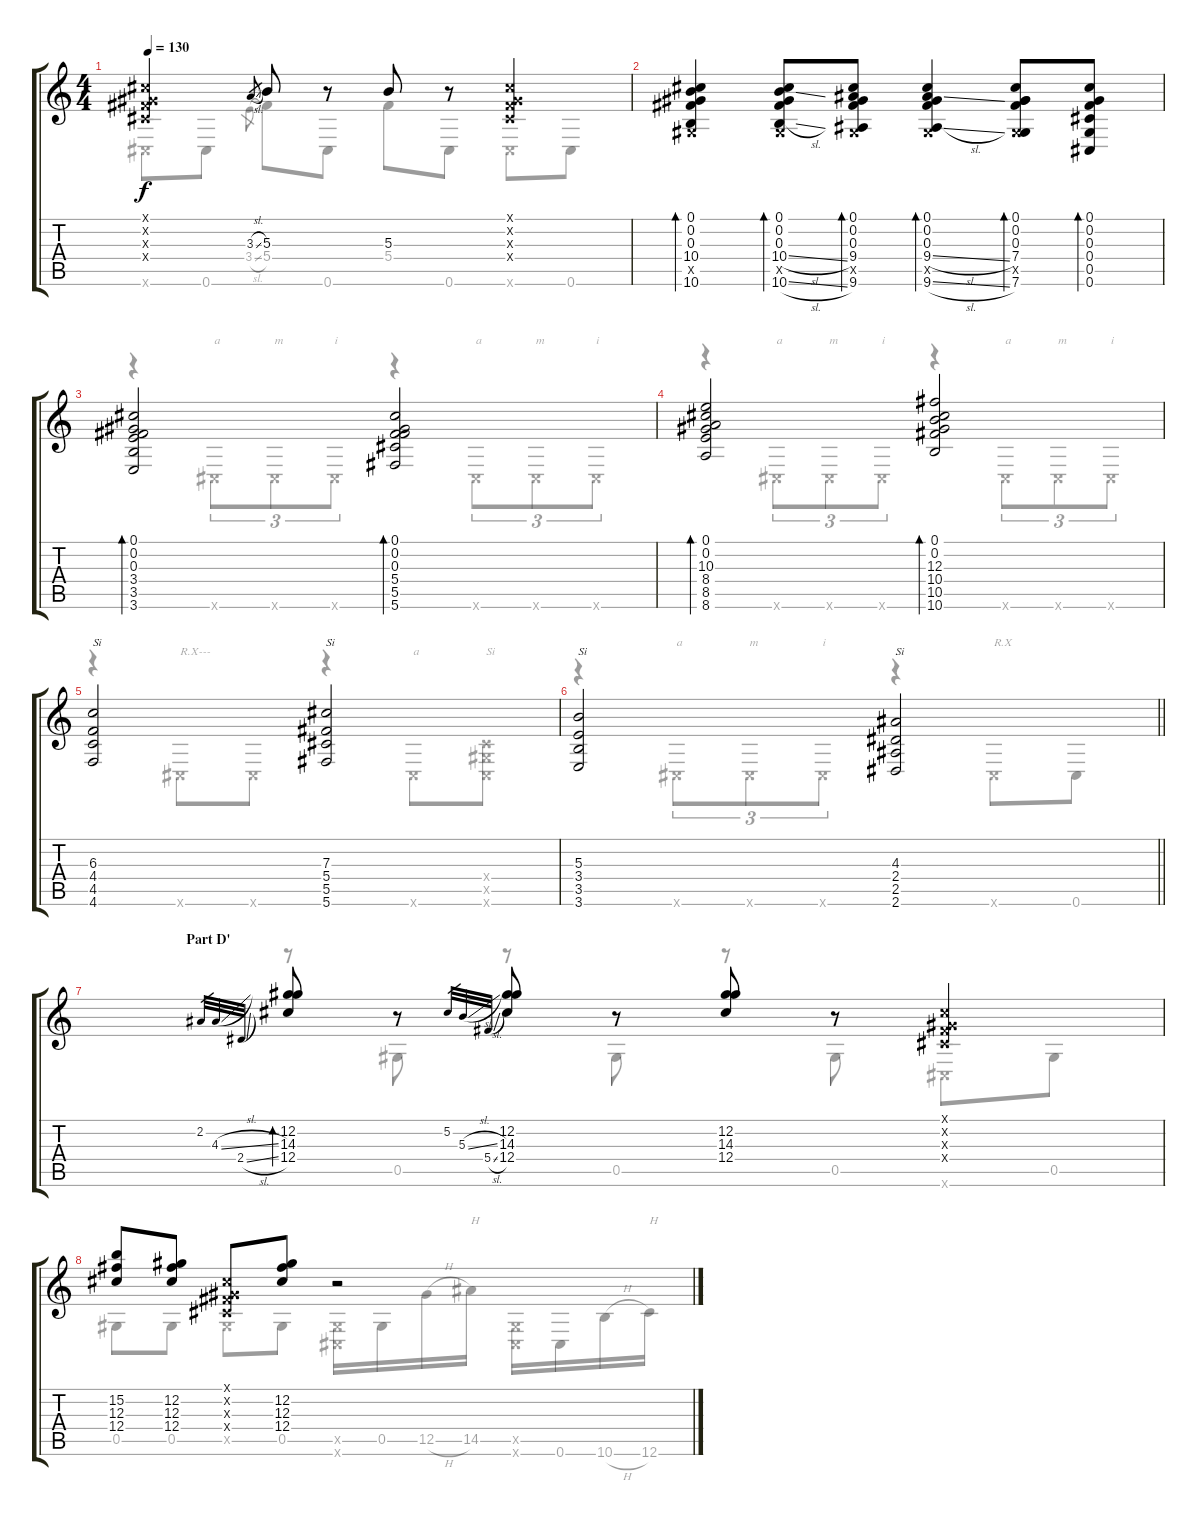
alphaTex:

\track "" {instrument acousticguitarsteel}
\staff {score tabs}
\tuning (Db4 Ab3 Gb3 Db3 Ab2 Db2) {hide}
\voice
\ts (4 4)
\tempo 130
\clef g2
\ks c
(0.1{x} 0.2{x} 0.3{x} 0.4{x}).4{dy f} 3.3{sl}.8{gr} 5.3.8 r.8 5.3.8 r.8 (0.1{x} 0.2{x} 0.3{x} 0.4{x}).4 |
(0.1 0.2 0.3 10.4 0.5{x} 10.6).4{bd 60} (0.1 0.2 0.3 10.4{sl} 0.5{x} 10.6{sl}).8{bd 60} (0.1 0.2 0.3 9.4 0.5{x} 9.6).8{bd 60} (0.1 0.2 0.3 9.4{sl} 0.5{x} 9.6{sl}).4{bd 60} (0.1 0.2 0.3 7.4 0.5{x} 7.6).8{bd 60} (0.1 0.2 0.3 0.4 0.5 0.6).8{bd 60} |
(0.1 0.2 0.3 3.4 3.5 3.6).2{bd 60} (0.1 0.2 0.3 5.4 5.5 5.6).2{bd 60} |
(0.1 0.2 10.3 8.4 8.5 8.6).2{bd 60} (0.1 0.2 12.3 10.4 10.5 10.6).2{bd 60} |
(6.3 4.4 4.5 4.6).2{txt "Si"} (7.3 5.4 5.5 5.6).2{txt "Si"} |
\barLineRight lightlight
(5.3 3.4 3.5 3.6).2{txt "Si"} (4.3 2.4 2.5 2.6).2{txt "Si"} |
\section ("" "Part D'")
2.2.32{gr} 4.3{sl}.32{gr} 2.4{sl}.32{gr} (12.2 14.3 12.4).8{bd 60} r.8 5.2.32{gr} 5.3{sl}.32{gr} 5.4{sl}.32{gr} (12.2 14.3 12.4).8 r.8 (12.2 14.3 12.4).8 r.8 (0.1{x} 0.2{x} 0.3{x} 0.4{x}).4 |
(15.2 12.3 12.4).8 (12.2 12.3 12.4).8 (0.1{x} 0.2{x} 0.3{x} 0.4{x}).8 (12.2 12.3 12.4).8 r.2
\voice
\clef g2
\ottava regular
\simile none
\ks c
0.6{x}.8{dy f} 0.6.8 3.4{sl}.8{gr} 5.4.8 0.6.8 5.4.8 0.6.8 0.6{x}.8 0.6.8 |
|
r.4 0.6{x}.8{tu (3 2) txt "a"} 0.6{x}.8{tu (3 2) txt "m"} 0.6{x}.8{tu (3 2) txt "i"} r.4 0.6{x}.8{tu (3 2) txt "a"} 0.6{x}.8{tu (3 2) txt "m"} 0.6{x}.8{tu (3 2) txt "i"} |
r.4 0.6{x}.8{tu (3 2) txt "a"} 0.6{x}.8{tu (3 2) txt "m"} 0.6{x}.8{tu (3 2) txt "i"} r.4 0.6{x}.8{tu (3 2) txt "a"} 0.6{x}.8{tu (3 2) txt "m"} 0.6{x}.8{tu (3 2) txt "i"} |
r.4 0.6{x}.8{txt "R.X---"} 0.6{x}.8 r.4 0.6{x}.8{txt "a"} (0.4{x} 0.5{x} 0.6{x}).8{txt "Si"} |
\barLineRight lightlight
r.4 0.6{x}.8{tu (3 2) txt "a"} 0.6{x}.8{tu (3 2) txt "m"} 0.6{x}.8{tu (3 2) txt "i"} r.4 0.6{x}.8{txt "R.X"} 0.6.8 |
r.8 0.5.8 r.8 0.5.8 r.8 0.5.8 0.6{x}.8 0.5.8 |
0.5.8 0.5.8 0.5{x}.8 0.5.8 (0.5{x} 0.6{x}).16 0.5.16 12.5{h}.16 14.5.16{txt "H"} (0.5{x} 0.6{x}).16 0.6.16 10.6{h}.16 12.6.16{txt "H"}
